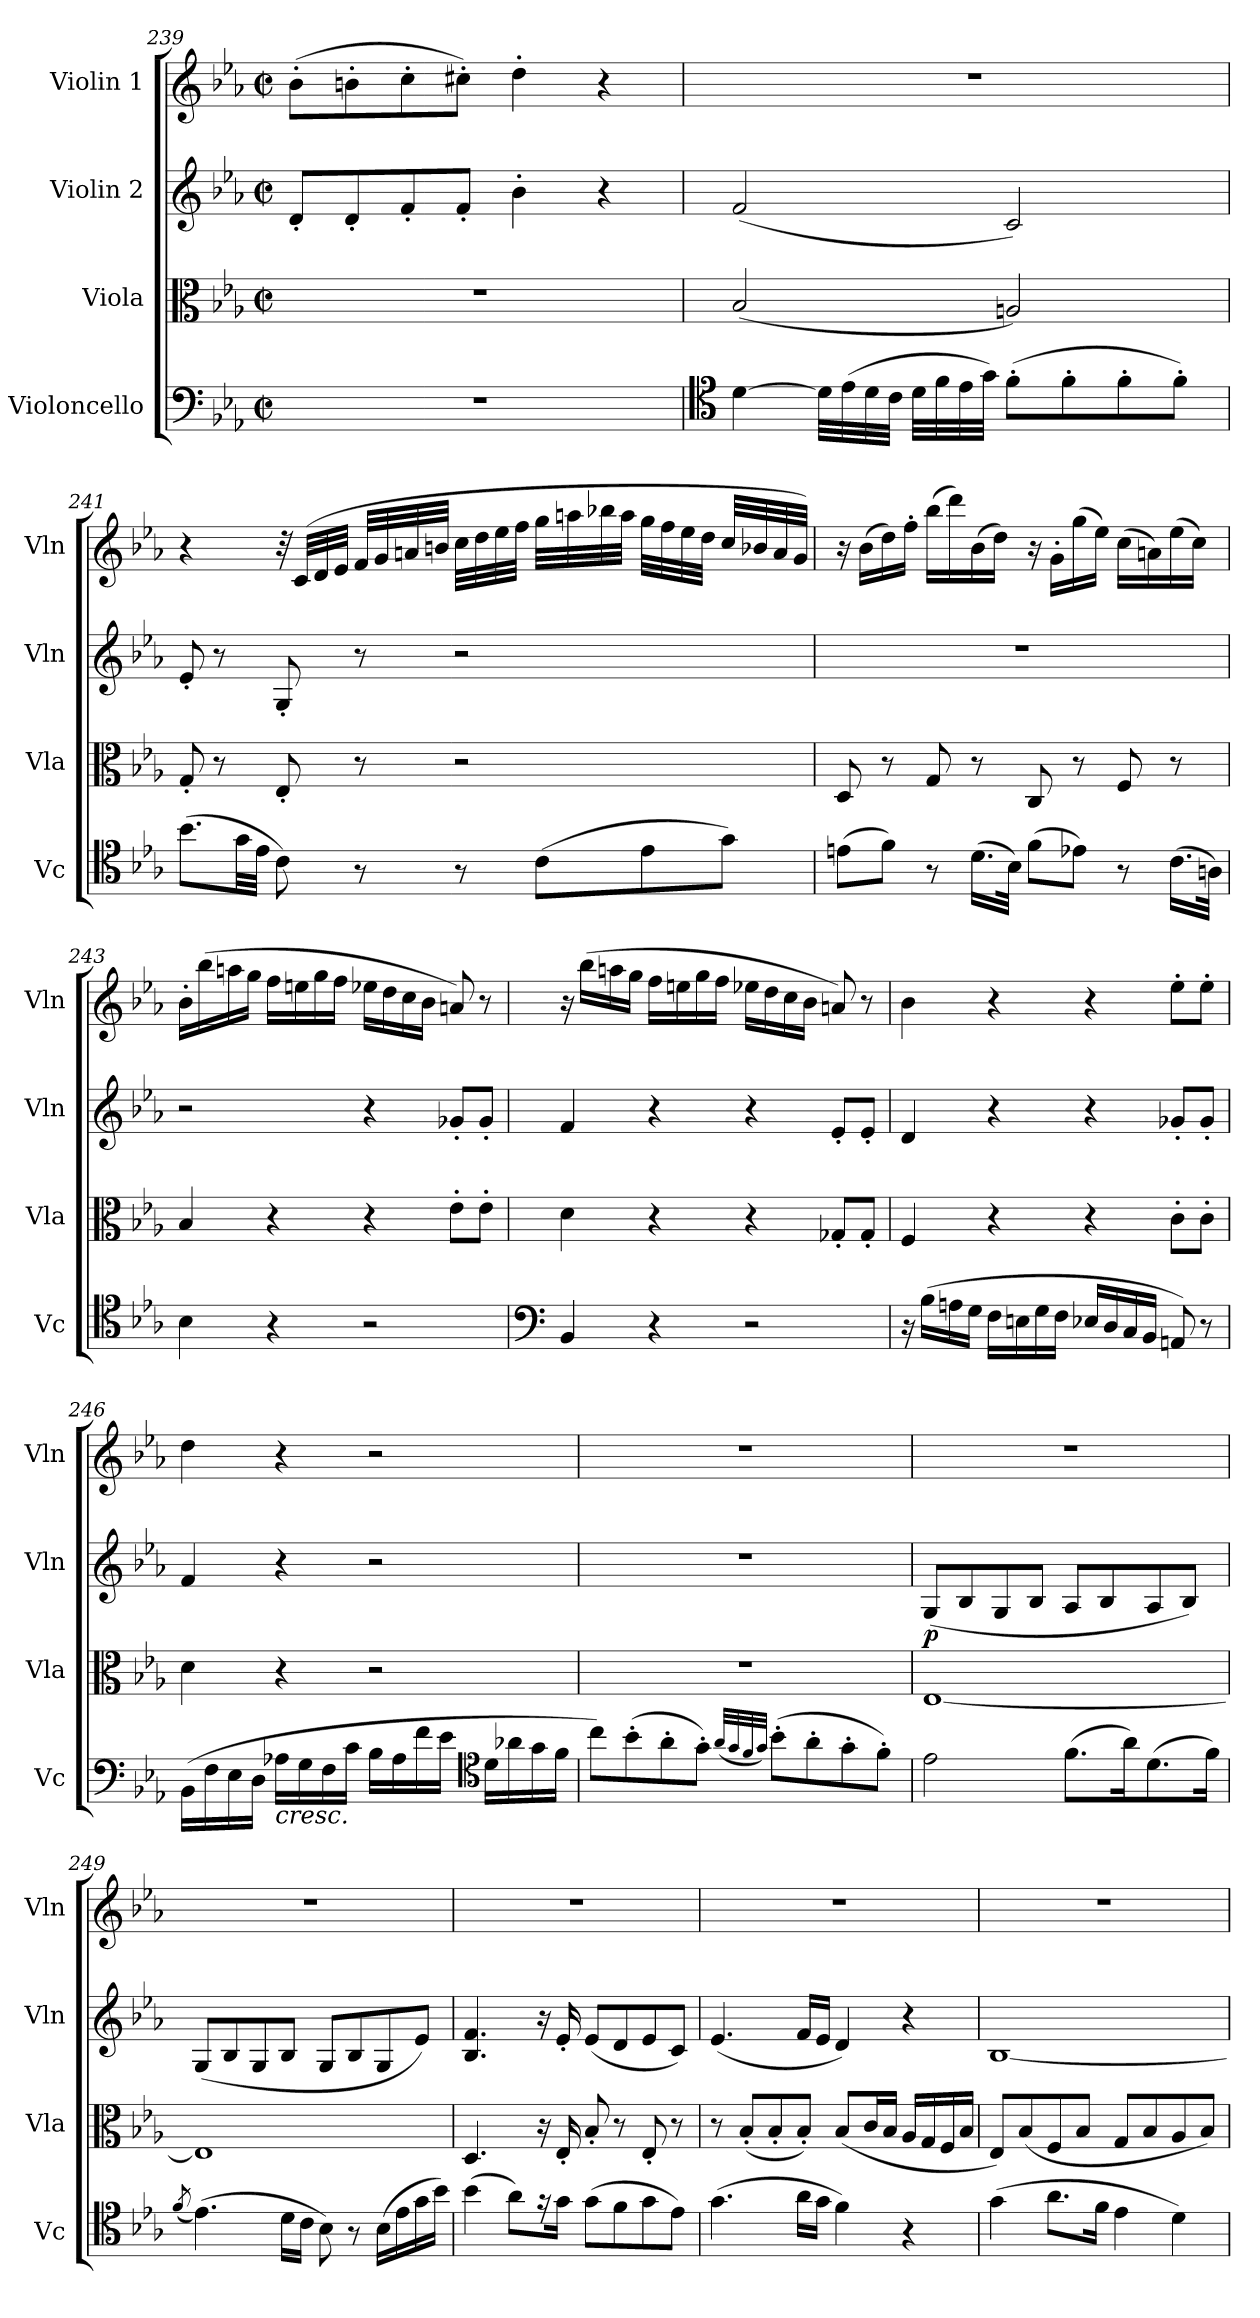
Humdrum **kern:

**kern	**dynam	**kern	**dynam	**kern	**dynam	**kern
*part4	*part4	*part3	*part3	*part2	*part2	*part1
*staff4	*staff4	*staff3	*staff3	*staff2	*staff2	*staff1
*I"Violoncello	*	*I"Viola	*	*I"Violin 2	*	*I"Violin 1
*I'Vc	*	*I'Vla	*	*I'Vln	*	*I'Vln
*clefF4	*	*clefC3	*	*clefG2	*	*clefG2
*k[b-e-a-]	*	*k[b-e-a-]	*	*k[b-e-a-]	*	*k[b-e-a-]
*M2/2	*	*M2/2	*	*M2/2	*	*M2/2
*met(c|)	*	*met(c|)	*	*met(c|)	*	*met(c|)
=239	=239	=239	=239	=239	=239	=239
1r	.	1r	.	8d'/L	.	(>8b-'\L
.	.	.	.	8d'/	.	8bn'\
.	.	.	.	8f'/	.	8cc'\
.	.	.	.	8f'/J	.	8cc#X'\J)
.	.	.	.	4b-'\	.	4dd'\
.	.	.	.	4r	.	4r
=240	=240	=240	=240	=240	=240	=240
*clefC4	*	*	*	*	*	*
[4d\	.	(<2B-/	.	(<2f/	.	1r
32d\LLL]	.	.	.	.	.	.
(>32e-\	.	.	.	.	.	.
32d\	.	.	.	.	.	.
32c\JJJ	.	.	.	.	.	.
32d\LLL	.	.	.	.	.	.
32f\	.	.	.	.	.	.
32e-\	.	.	.	.	.	.
32g\JJJ)	.	.	.	.	.	.
(>8f'\L	.	2An/)	.	2c/)	.	.
8f'\	.	.	.	.	.	.
8f'\	.	.	.	.	.	.
8f'\J)	.	.	.	.	.	.
!!LO:LB:g=z
=241	=241	=241	=241	=241	=241	=241
(>8.b-\L	.	8G'/	.	8e-'/	.	4r
.	.	8r	.	8r	.	.
32g\LL	.	.	.	.	.	.
32e-\JJJ	.	.	.	.	.	.
8c\)	.	8E-'/	.	8G'/	.	32r
.	.	.	.	.	.	(>32c/LLL
.	.	.	.	.	.	32d/
.	.	.	.	.	.	32e-/JJJ
8r	.	8r	.	8r	.	32f/LLL
.	.	.	.	.	.	32g/
.	.	.	.	.	.	32an/
.	.	.	.	.	.	32bn/JJJ
8r	.	2r	.	2r	.	32cc\LLL
.	.	.	.	.	.	32dd\
.	.	.	.	.	.	32ee-\
.	.	.	.	.	.	32ff\JJJ
(>8c\L	.	.	.	.	.	32gg\LLL
.	.	.	.	.	.	32aan\
.	.	.	.	.	.	32bb-X\
.	.	.	.	.	.	32aa\JJJ
8e-\	.	.	.	.	.	32gg\LLL
.	.	.	.	.	.	32ff\
.	.	.	.	.	.	32ee-\
.	.	.	.	.	.	32dd\JJJ
8g\J)	.	.	.	.	.	32cc/LLL
.	.	.	.	.	.	32b-X/
.	.	.	.	.	.	32a/
.	.	.	.	.	.	32g/JJJ)
=242	=242	=242	=242	=242	=242	=242
(>8en\L	.	8D/	.	1r	.	16r
.	.	.	.	.	.	(>16b-\LL
8f\J)	.	8r	.	.	.	16dd\)
.	.	.	.	.	.	16ff'\JJ
8r	.	8G/	.	.	.	(>16bb-\LL
.	.	.	.	.	.	16ddd\)
(>16.d\LL	.	8r	.	.	.	(>16b-\
.	.	.	.	.	.	16dd\JJ)
32B-\JJk)	.	.	.	.	.	.
(>8f\L	.	8C/	.	.	.	16r
.	.	.	.	.	.	16g'\LL
8e-X\J)	.	8r	.	.	.	(>16gg\
.	.	.	.	.	.	16ee-\JJ)
8r	.	8F/	.	.	.	(>16cc\LL
.	.	.	.	.	.	16an\)
(>16.c\LL	.	8r	.	.	.	(>16ee-\
.	.	.	.	.	.	16cc\JJ)
32An\JJk)	.	.	.	.	.	.
=243	=243	=243	=243	=243	=243	=243
4B-\	.	4B-/	.	2r	.	16b-'\LL
.	.	.	.	.	.	(>16bb-\
.	.	.	.	.	.	16aan\
.	.	.	.	.	.	16gg\JJ
4r	.	4r	.	.	.	16ff\LL
.	.	.	.	.	.	16een\
.	.	.	.	.	.	16gg\
.	.	.	.	.	.	16ff\JJ
2r	.	4r	.	4r	.	16ee-X\LL
.	.	.	.	.	.	16dd\
.	.	.	.	.	.	16cc\
.	.	.	.	.	.	16b-\JJ
.	.	8e-'\L	.	8g-X'/L	.	8an/)
.	.	8e-'\J	.	8g-'/J	.	8r
=244	=244	=244	=244	=244	=244	=244
*clefF4	*	*	*	*	*	*
4BB-/	.	4d\	.	4f/	.	16r
.	.	.	.	.	.	(>16bb-\LL
.	.	.	.	.	.	16aan\
.	.	.	.	.	.	16gg\JJ
4r	.	4r	.	4r	.	16ff\LL
.	.	.	.	.	.	16een\
.	.	.	.	.	.	16gg\
.	.	.	.	.	.	16ff\JJ
2r	.	4r	.	4r	.	16ee-X\LL
.	.	.	.	.	.	16dd\
.	.	.	.	.	.	16cc\
.	.	.	.	.	.	16b-\JJ
.	.	8G-X'/L	.	8e-'/L	.	8an/)
.	.	8G-'/J	.	8e-'/J	.	8r
!!LO:LB:g=z
=245	=245	=245	=245	=245	=245	=245
16r	.	4F/	.	4d/	.	4b-\
(>16B-\LL	.	.	.	.	.	.
16An\	.	.	.	.	.	.
16G\JJ	.	.	.	.	.	.
16F\LL	.	4r	.	4r	.	4r
16En\	.	.	.	.	.	.
16G\	.	.	.	.	.	.
16F\JJ	.	.	.	.	.	.
16E-X/LL	.	4r	.	4r	.	4r
16D/	.	.	.	.	.	.
16C/	.	.	.	.	.	.
16BB-/JJ	.	.	.	.	.	.
8AAn/)	.	8c'\L	.	8g-X'/L	.	8ee-'\L
8r	.	8c'\J	.	8g-'/J	.	8ee-'\J
=246	=246	=246	=246	=246	=246	=246
(>16BB-\LL	.	4d\	.	4f/	.	4dd\
16F\	.	.	.	.	.	.
16E-\	.	.	.	.	.	.
16D\JJ	.	.	.	.	.	.
!LO:TX:b:i:t=cresc.	!	!	!	!	!	!
16A-X\LL	.	4r	.	4r	.	4r
16G\	.	.	.	.	.	.
16F\	.	.	.	.	.	.
16c\JJ	.	.	.	.	.	.
16B-\LL	.	2r	.	2r	.	2r
16A-\	.	.	.	.	.	.
16f\	.	.	.	.	.	.
16e-\JJ	.	.	.	.	.	.
*clefC4	*	*	*	*	*	*
16d\LL	.	.	.	.	.	.
16a-X\	.	.	.	.	.	.
16g\	.	.	.	.	.	.
16f\JJ	.	.	.	.	.	.
=247	=247	=247	=247	=247	=247	=247
8cc\L)	.	1r	.	1r	.	1r
(>8b-'\	.	.	.	.	.	.
8a-'\	.	.	.	.	.	.
8g'\J)	.	.	.	.	.	.
(<32qa-/LLL	.	.	.	.	.	.
32qg/	.	.	.	.	.	.
32qf/	.	.	.	.	.	.
32qg/JJJ)	.	.	.	.	.	.
(>8b-'\L	.	.	.	.	.	.
!	!LO:DY:b	!	!	!	!	!
8a-'\	other-dynamics	.	.	.	.	.
8g'\	.	.	.	.	.	.
8f'\J)	.	.	.	.	.	.
=248	=248	=248	=248	=248	=248	=248
!	!	!	!LO:DY:b	!	!LO:DY:b	!
2e-\	.	[1E-	other-dynamics	(<8G/L	p	1r
.	.	.	.	8B-/	.	.
.	.	.	.	8G/	.	.
.	.	.	.	8B-/J	.	.
(>8.f\L	.	.	.	8A-/L	.	.
.	.	.	.	8B-/	.	.
16a-\K)	.	.	.	.	.	.
(>8.d\	.	.	.	8A-/	.	.
.	.	.	.	8B-/J)	.	.
16f\Jk)	.	.	.	.	.	.
=249	=249	=249	=249	=249	=249	=249
(<8qf/	.	.	.	.	.	.
(>4.e-\)	.	1E-]	.	(<8G/L	.	1r
.	.	.	.	8B-/	.	.
.	.	.	.	8G/	.	.
16d\LL	.	.	.	8B-/J	.	.
16c\JJ	.	.	.	.	.	.
8B-\)	.	.	.	8G/L	.	.
8r	.	.	.	8B-/	.	.
(>16B-\LL	.	.	.	8G/	.	.
16e-\	.	.	.	.	.	.
16g\	.	.	.	8e-/J)	.	.
16b-\JJ)	.	.	.	.	.	.
!!LO:LB:g=z
=250	=250	=250	=250	=250	=250	=250
(>4b-\	.	4.D/	.	4.B-/ 4.f/	.	1r
8a-\L)	.	.	.	.	.	.
16r	.	16r	.	16r	.	.
16g\Jk	.	16E-'/	.	16e-'/	.	.
(>8g\L	.	8B-'/	.	(<8e-/L	.	.
8f\	.	8r	.	8d/	.	.
8g\	.	8E-'/	.	8e-/	.	.
8e-\J)	.	8r	.	8c/J)	.	.
=251	=251	=251	=251	=251	=251	=251
(>4.g\	.	8r	.	(<4.e-/	.	1r
.	.	(<8B-'/L	.	.	.	.
.	.	8B-'/	.	.	.	.
16a-\LL	.	8B-'/J)	.	16f/LL	.	.
16g\JJ	.	.	.	16e-/JJ	.	.
4f\)	.	(<8B-/L	.	4d/)	.	.
.	.	16c/L	.	.	.	.
.	.	16B-/JJ	.	.	.	.
4r	.	16A-/LL	.	4r	.	.
.	.	16G/	.	.	.	.
.	.	16F/	.	.	.	.
.	.	16B-/JJ	.	.	.	.
=252	=252	=252	=252	=252	=252	=252
!	!LO:DY:b	!	!	!	!	!
(>4g\	other-dynamics	8E-/L)	.	[1B-	.	1r
.	.	(<8B-/	.	.	.	.
8.a-\L	.	8F/	.	.	.	.
.	.	8B-/J	.	.	.	.
16f\Jk	.	.	.	.	.	.
4e-\	.	8G/L	.	.	.	.
.	.	8B-/	.	.	.	.
4d\)	.	8A-/	.	.	.	.
.	.	8B-/J)	.	.	.	.
=	=	=	=	=	=	=
*-	*-	*-	*-	*-	*-	*-
